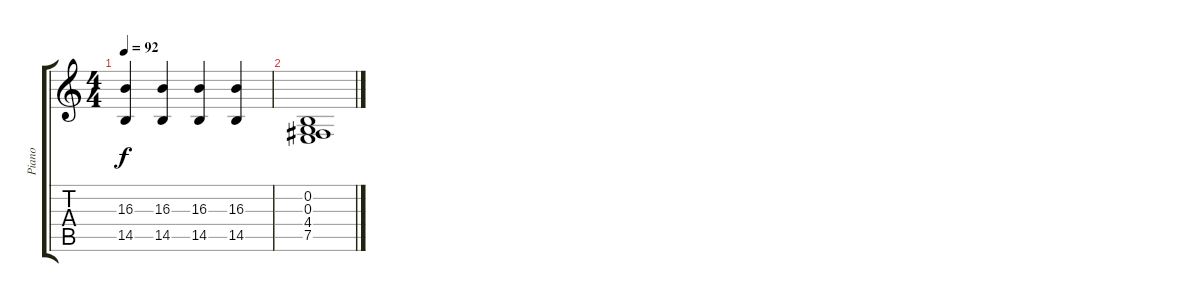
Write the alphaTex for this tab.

\track ("Piano" "Piano") {instrument acousticgrandpiano}
\staff {score tabs}
\tuning (E4 B3 G3 D3 A2 E2) {hide}
\ts (4 4)
\tempo 92
\clef g2
\ks c
(16.3 14.5).4{dy f} (16.3 14.5).4 (16.3 14.5).4 (16.3 14.5).4 |
(0.2 0.3 4.4 7.5).1
